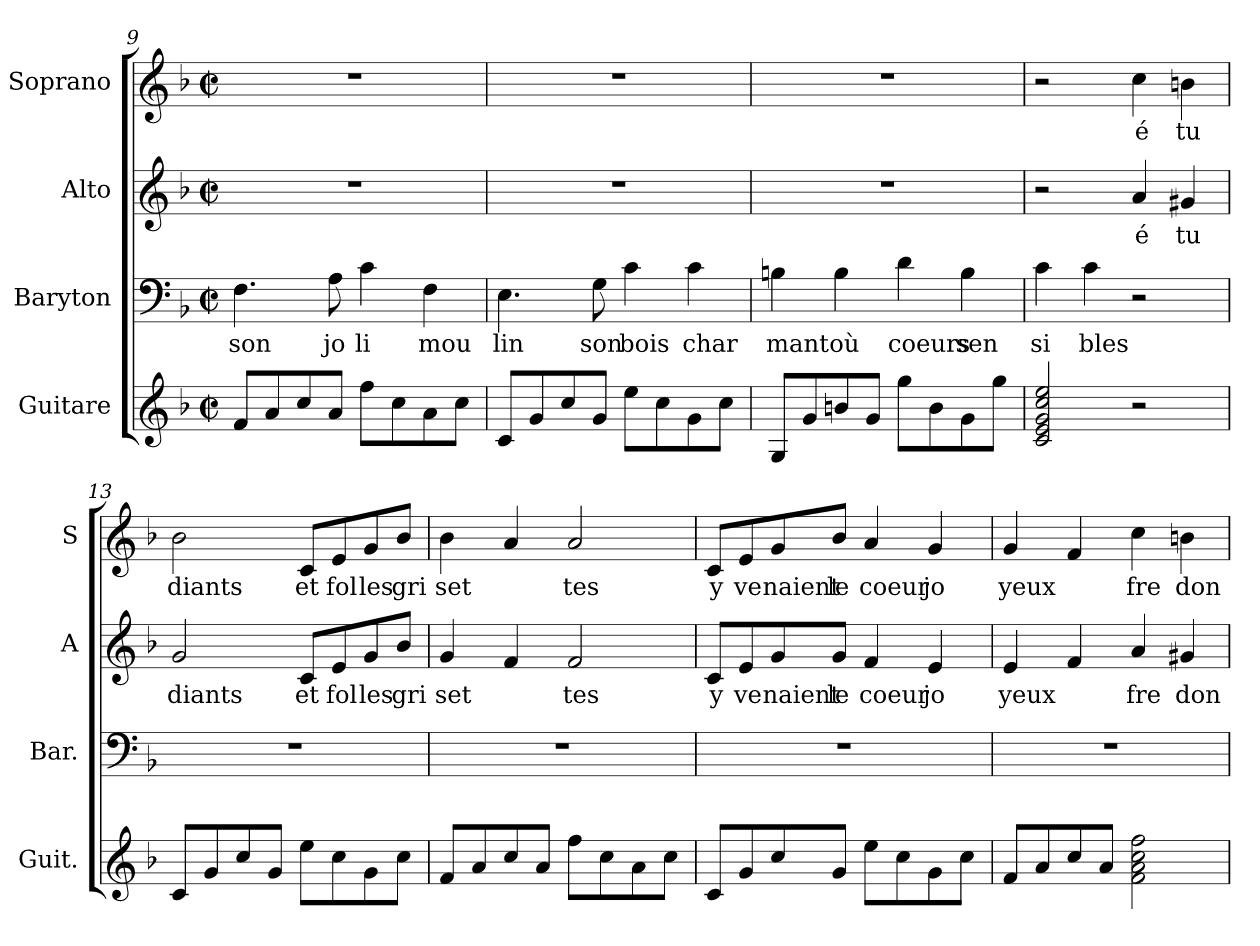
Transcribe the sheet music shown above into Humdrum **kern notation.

**kern	**kern	**text	**kern	**text	**kern	**text
*part4	*part3	*part3	*part2	*part2	*part1	*part1
*staff4	*staff3	*staff3	*staff2	*staff2	*staff1	*staff1
*I"Guitare	*I"Baryton	*	*I"Alto	*	*I"Soprano	*
*I'Guit.	*I'Bar.	*	*I'A	*	*I'S	*
!!LO:LB:g=z
*clefG2	*clefF4	*	*clefG2	*	*clefG2	*
*ITrd7c12	*	*	*	*	*	*
*k[b-]	*k[b-]	*	*k[b-]	*	*k[b-]	*
*F:	*F:	*	*F:	*	*F:	*
*M2/2	*M2/2	*	*M2/2	*	*M2/2	*
*met(c|)	*met(c|)	*	*met(c|)	*	*met(c|)	*
=9	=9	=9	=9	=9	=9	=9
!	!	!LO:LY:b	!	!	!	!
8F/L	4.F\	son	1r	.	1r	.
8A/	.	.	.	.	.	.
8c/	.	.	.	.	.	.
!	!	!LO:LY:b	!	!	!	!
8A/J	8A\	jo	.	.	.	.
!	!	!LO:LY:b	!	!	!	!
8f\L	4c\	li	.	.	.	.
8c\	.	.	.	.	.	.
!	!	!LO:LY:b	!	!	!	!
8A\	4F\	mou	.	.	.	.
8c\J	.	.	.	.	.	.
=10	=10	=10	=10	=10	=10	=10
!	!	!LO:LY:b	!	!	!	!
8C/L	4.E\	lin	1r	.	1r	.
8G/	.	.	.	.	.	.
8c/	.	.	.	.	.	.
!	!	!LO:LY:b	!	!	!	!
8G/J	8G\	son	.	.	.	.
!	!	!LO:LY:b	!	!	!	!
8e\L	4c\	bois	.	.	.	.
8c\	.	.	.	.	.	.
!	!	!LO:LY:b	!	!	!	!
8G\	4c\	char	.	.	.	.
8c\J	.	.	.	.	.	.
=11	=11	=11	=11	=11	=11	=11
!	!	!LO:LY:b	!	!	!	!
8GG/L	4Bn\	mant	1r	.	1r	.
8G/	.	.	.	.	.	.
!	!	!LO:LY:b	!	!	!	!
8Bn/	4B\	où	.	.	.	.
8G/J	.	.	.	.	.	.
!	!	!LO:LY:b	!	!	!	!
8g\L	4d\	coeurs	.	.	.	.
8B\	.	.	.	.	.	.
!	!	!LO:LY:b	!	!	!	!
8G\	4B\	sen	.	.	.	.
8g\J	.	.	.	.	.	.
=12	=12	=12	=12	=12	=12	=12
!	!	!LO:LY:b	!	!	!	!
2C/ 2E/ 2G/ 2c/ 2e/	4c\	si	2r	.	2r	.
!	!	!LO:LY:b	!	!	!	!
.	4c\	bles	.	.	.	.
!	!	!	!	!LO:LY:b	!	!
!	!	!	!	!	!	!LO:LY:b
2r	2r	.	4a/	é	4cc\	é
!	!	!	!	!LO:LY:b	!	!
!	!	!	!	!	!	!LO:LY:b
.	.	.	4g#X/	tu	4bn\	tu
!!LO:PB:g=z
=13	=13	=13	=13	=13	=13	=13
!	!	!	!	!LO:LY:b	!	!
!	!	!	!	!	!	!LO:LY:b
8C/L	1r	.	2g/	diants	2b-\	diants
8G/	.	.	.	.	.	.
8c/	.	.	.	.	.	.
8G/J	.	.	.	.	.	.
!	!	!	!	!LO:LY:b	!	!
!	!	!	!	!	!	!LO:LY:b
8e\L	.	.	8c/L	et	8c/L	et
!	!	!	!	!LO:LY:b	!	!
!	!	!	!	!	!	!LO:LY:b
8c\	.	.	8e/	fol	8e/	fol
!	!	!	!	!LO:LY:b	!	!
!	!	!	!	!	!	!LO:LY:b
8G\	.	.	8g/	les	8g/	les
!	!	!	!	!LO:LY:b	!	!
!	!	!	!	!	!	!LO:LY:b
8c\J	.	.	8b-/J	gri	8b-/J	gri
=14	=14	=14	=14	=14	=14	=14
!	!	!	!	!LO:LY:b	!	!
!	!	!	!	!	!	!LO:LY:b
8F/L	1r	.	4g/	set	4b-\	set
8A/	.	.	.	.	.	.
8c/	.	.	4f/	.	4a/	.
8A/J	.	.	.	.	.	.
!	!	!	!	!LO:LY:b	!	!
!	!	!	!	!	!	!LO:LY:b
8f\L	.	.	2f/	tes	2a/	tes
8c\	.	.	.	.	.	.
8A\	.	.	.	.	.	.
8c\J	.	.	.	.	.	.
=15	=15	=15	=15	=15	=15	=15
!	!	!	!	!LO:LY:b	!	!
!	!	!	!	!	!	!LO:LY:b
8C/L	1r	.	8c/L	y	8c/L	y
!	!	!	!	!LO:LY:b	!	!
!	!	!	!	!	!	!LO:LY:b
8G/	.	.	8e/	ve	8e/	ve
!	!	!	!	!LO:LY:b	!	!
!	!	!	!	!	!	!LO:LY:b
8c/	.	.	8g/	naient	8g/	naient
!	!	!	!	!LO:LY:b	!	!
!	!	!	!	!	!	!LO:LY:b
8G/J	.	.	8g/J	le	8b-/J	le
!	!	!	!	!LO:LY:b	!	!
!	!	!	!	!	!	!LO:LY:b
8e\L	.	.	4f/	coeur	4a/	coeur
8c\	.	.	.	.	.	.
!	!	!	!	!LO:LY:b	!	!
!	!	!	!	!	!	!LO:LY:b
8G\	.	.	4e/	jo	4g/	jo
8c\J	.	.	.	.	.	.
=16	=16	=16	=16	=16	=16	=16
!	!	!	!	!LO:LY:b	!	!
!	!	!	!	!	!	!LO:LY:b
8F/L	1r	.	4e/	yeux	4g/	yeux
8A/	.	.	.	.	.	.
8c/	.	.	4f/	.	4f/	.
8A/J	.	.	.	.	.	.
!	!	!	!	!LO:LY:b	!	!
!	!	!	!	!	!	!LO:LY:b
2F\ 2A\ 2c\ 2f\	.	.	4a/	fre	4cc\	fre
!	!	!	!	!LO:LY:b	!	!
!	!	!	!	!	!	!LO:LY:b
.	.	.	4g#X/	don	4bn\	don
=	=	=	=	=	=	=
*-	*-	*-	*-	*-	*-	*-
